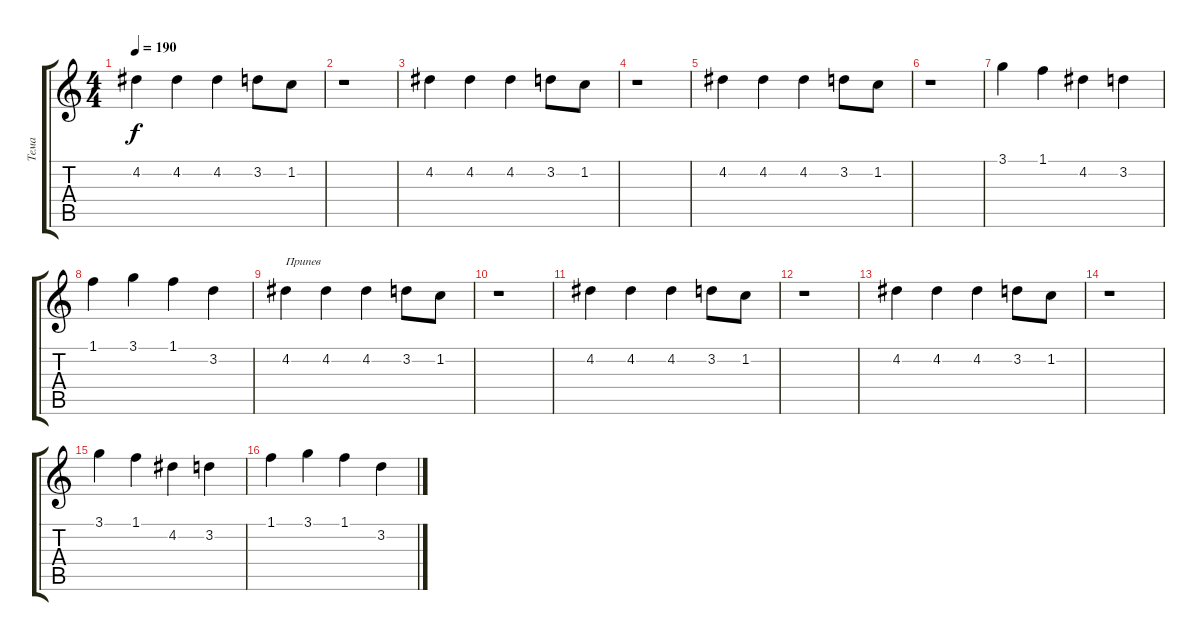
\track ("Тема" "Тема") {instrument electricguitarclean}
\staff {score tabs}
\tuning (E4 B3 G3 D3 A2 E2) {hide}
\ts (4 4)
\tempo 190
\clef g2
\ks c
4.2.4{dy f} 4.2.4 4.2.4 3.2.8 1.2.8 |
r.1 |
4.2.4 4.2.4 4.2.4 3.2.8 1.2.8 |
r.1 |
4.2.4 4.2.4 4.2.4 3.2.8 1.2.8 |
r.1 |
3.1.4 1.1.4 4.2.4 3.2.4 |
1.1.4 3.1.4 1.1.4 3.2.4 |
4.2.4{txt "Припев"} 4.2.4 4.2.4 3.2.8 1.2.8 |
r.1 |
4.2.4 4.2.4 4.2.4 3.2.8 1.2.8 |
r.1 |
4.2.4 4.2.4 4.2.4 3.2.8 1.2.8 |
r.1 |
3.1.4 1.1.4 4.2.4 3.2.4 |
1.1.4 3.1.4 1.1.4 3.2.4
